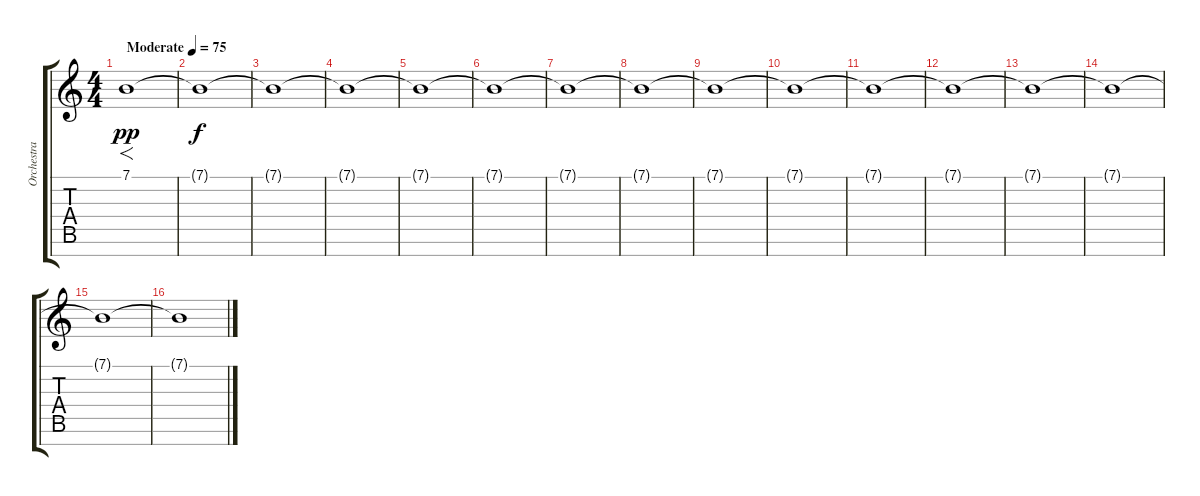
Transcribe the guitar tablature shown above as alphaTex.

\track ("Orchestra" "Orchestra") {instrument tremolostrings}
\staff {score tabs}
\tuning (E4 B3 G3 D3 A2 E2 B1) {hide}
\ts (4 4)
\tempo (75 "Moderate")
\clef g2
\ks c
7.1.1{f dy pp instrument tremolostrings} |
7.1{t}.1{dy f} |
7.1{t}.1 |
7.1{t}.1 |
7.1{t}.1 |
7.1{t}.1 |
7.1{t}.1 |
7.1{t}.1 |
7.1{t}.1 |
7.1{t}.1 |
7.1{t}.1 |
7.1{t}.1 |
7.1{t}.1 |
7.1{t}.1 |
7.1{t}.1 |
7.1{t}.1
